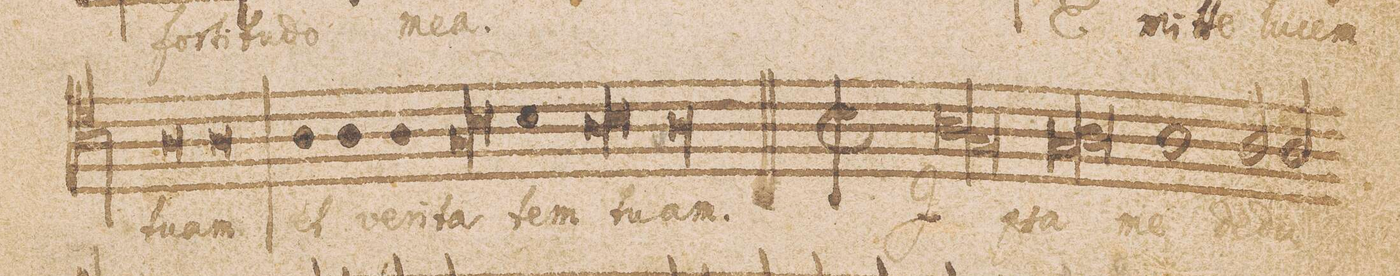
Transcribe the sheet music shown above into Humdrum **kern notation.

**kern	**text
*I"Tenore.	*
*clefC4	*
*k[]	*
*met(C|)	*
*M2/1	*
A	tu-
A	-am
A	et
A	ve-
A	-ri-
*lig	*
G	-ta-
B	.
*Xlig	*
B	-tem
*lig	*
A	tu-
B	.
*Xlig	*
A	-am.
=34||	=34||
*>C	*
*M2/1	*
*met(C|)	*
*mmet(C|)	*
*lig	*
1A	I-
1G	.
*Xlig	*
=35-	=35-
*lig	*
1G	-psa
1A	.
*Xlig	*
=36-	=36-
1A	me
2A/	de-
2A/	-du-
=37-	=37-
*-	*-
